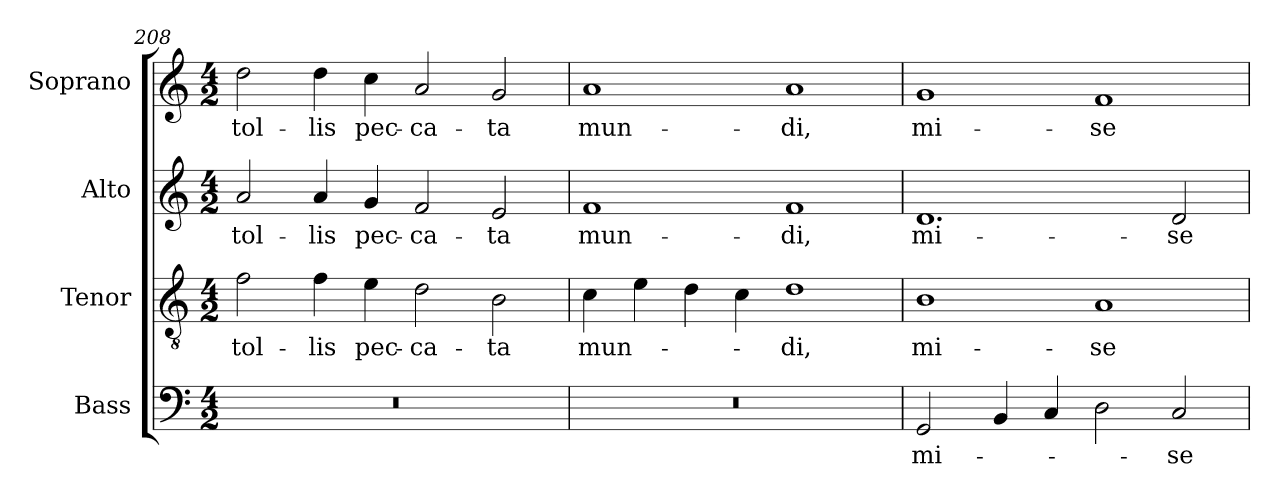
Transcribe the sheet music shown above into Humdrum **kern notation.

**kern	**text	**kern	**text	**kern	**text	**kern	**text
*part4	*part4	*part3	*part3	*part2	*part2	*part1	*part1
*staff4	*staff4	*staff3	*staff3	*staff2	*staff2	*staff1	*staff1
*I"Bass	*	*I"Tenor	*	*I"Alto	*	*I"Soprano	*
*clefF4	*	*clefGv2	*	*clefG2	*	*clefG2	*
*k[]	*	*k[]	*	*k[]	*	*k[]	*
*C:	*	*C:	*	*C:	*	*C:	*
*M4/2	*	*M4/2	*	*M4/2	*	*M4/2	*
=208	=208	=208	=208	=208	=208	=208	=208
0r	.	2f\	tol-	2a/	tol-	2dd\	tol-
.	.	4f\	-lis	4a/	-lis	4dd\	-lis
.	.	4e\	pec-	4g/	pec-	4cc\	pec-
.	.	2d\	-ca-	2f/	-ca-	2a/	-ca-
.	.	2B\	-ta	2e/	-ta	2g/	-ta
!!LO:LB:g=z
=209	=209	=209	=209	=209	=209	=209	=209
0r	.	4c\	mun-	1f	mun-	1a	mun-
.	.	4e\	.	.	.	.	.
.	.	4d\	.	.	.	.	.
.	.	4c\	.	.	.	.	.
.	.	1d	-di,	1f	-di,	1a	-di,
=210	=210	=210	=210	=210	=210	=210	=210
2GG/	mi-	1B	mi-	1.d	mi-	1g	mi-
4BB/	.	.	.	.	.	.	.
4C/	.	.	.	.	.	.	.
2D\	.	1A	-se-	.	.	1f	-se-
2C/	-se-	.	.	2d/	-se-	.	.
=	=	=	=	=	=	=	=
*-	*-	*-	*-	*-	*-	*-	*-
